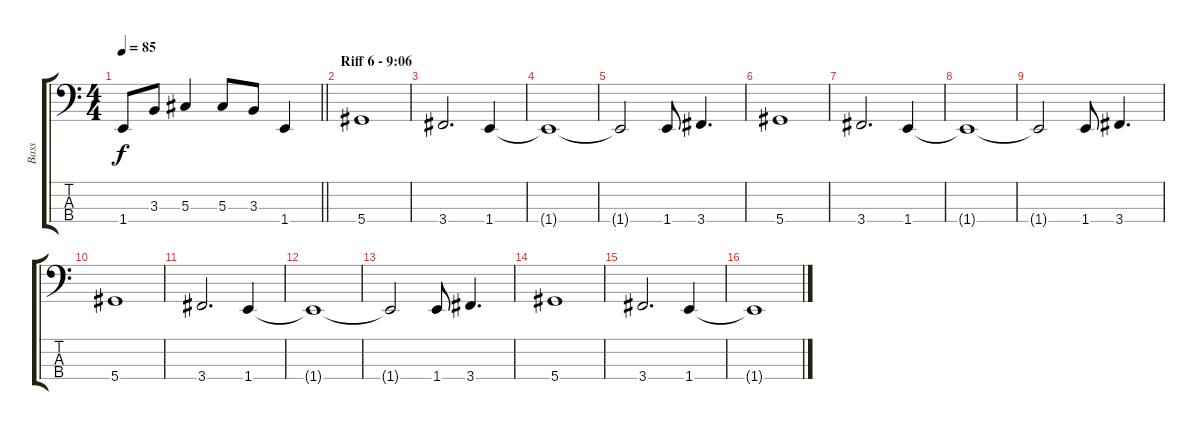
\track ("Bass" "Bass") {instrument electricbassfinger bank 255}
\staff {score tabs}
\tuning (Gb2 Db2 Ab1 Eb1) {hide}
\ts (4 4)
\tempo 85
\clef f4
\barLineRight lightlight
\ks c
1.4{t}.8{dy f} 3.3.8 5.3.4 5.3.8 3.3.8 1.4.4 |
\section ("" "Riff 6 - 9:06")
5.4.1 |
3.4.2{d} 1.4.4 |
1.4{t}.1 |
1.4{t}.2 1.4.8 3.4.4{d} |
5.4.1 |
3.4.2{d} 1.4.4 |
1.4{t}.1 |
1.4{t}.2 1.4.8 3.4.4{d} |
5.4.1 |
3.4.2{d} 1.4.4 |
1.4{t}.1 |
1.4{t}.2 1.4.8 3.4.4{d} |
5.4.1 |
3.4.2{d} 1.4.4 |
1.4{t}.1
